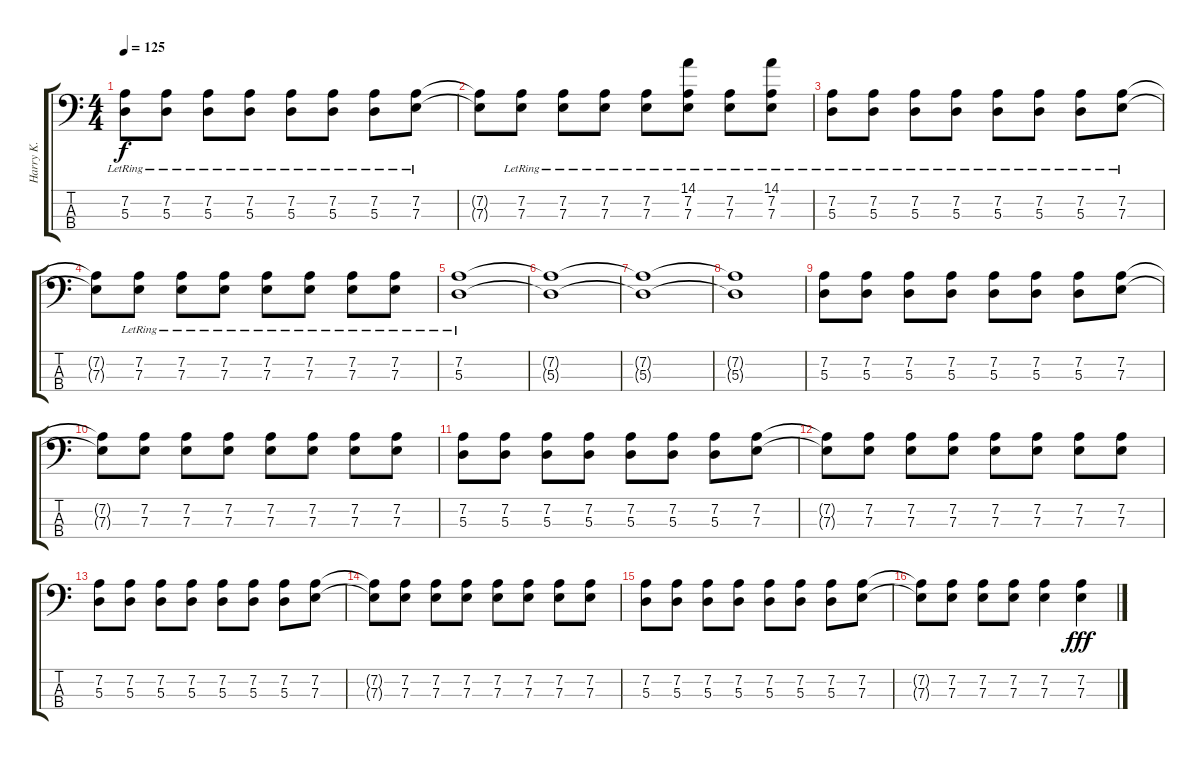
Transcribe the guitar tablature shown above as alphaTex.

\track ("Harry K." "Harry K.") {instrument electricbasspick}
\staff {score tabs}
\tuning (G2 D2 A1 E1) {hide}
\ts (4 4)
\tempo 125
\clef f4
\ks c
(7.2{lr} 5.3{lr}).8{dy f} (7.2{lr} 5.3{lr}).8 (7.2{lr} 5.3{lr}).8 (7.2{lr} 5.3{lr}).8 (7.2{lr} 5.3{lr}).8 (7.2{lr} 5.3{lr}).8 (7.2{lr} 5.3{lr}).8 (7.2{lr} 7.3{lr}).8 |
(7.2{t} 7.3{t}).8 (7.2{lr} 7.3{lr}).8 (7.2{lr} 7.3{lr}).8 (7.2{lr} 7.3{lr}).8 (7.2{lr} 7.3{lr}).8 (14.1{lr} 7.2{lr} 7.3{lr}).8 (7.2{lr} 7.3{lr}).8 (14.1{lr} 7.2{lr} 7.3{lr}).8 |
(7.2{lr} 5.3{lr}).8 (7.2{lr} 5.3{lr}).8 (7.2{lr} 5.3{lr}).8 (7.2{lr} 5.3{lr}).8 (7.2{lr} 5.3{lr}).8 (7.2{lr} 5.3{lr}).8 (7.2{lr} 5.3{lr}).8 (7.2{lr} 7.3{lr}).8 |
(7.2{t} 7.3{t}).8 (7.2{lr} 7.3{lr}).8 (7.2{lr} 7.3{lr}).8 (7.2{lr} 7.3{lr}).8 (7.2{lr} 7.3{lr}).8 (7.2{lr} 7.3{lr}).8 (7.2{lr} 7.3{lr}).8 (7.2{lr} 7.3{lr}).8 |
(7.2{lr} 5.3{lr}).1 |
(7.2{t} 5.3{t}).1 |
(7.2{t} 5.3{t}).1 |
(7.2{t} 5.3{t}).1 |
(7.2 5.3).8 (7.2 5.3).8 (7.2 5.3).8 (7.2 5.3).8 (7.2 5.3).8 (7.2 5.3).8 (7.2 5.3).8 (7.2 7.3).8 |
(7.2{t} 7.3{t}).8 (7.2 7.3).8 (7.2 7.3).8 (7.2 7.3).8 (7.2 7.3).8 (7.2 7.3).8 (7.2 7.3).8 (7.2 7.3).8 |
(7.2 5.3).8 (7.2 5.3).8 (7.2 5.3).8 (7.2 5.3).8 (7.2 5.3).8 (7.2 5.3).8 (7.2 5.3).8 (7.2 7.3).8 |
(7.2{t} 7.3{t}).8 (7.2 7.3).8 (7.2 7.3).8 (7.2 7.3).8 (7.2 7.3).8 (7.2 7.3).8 (7.2 7.3).8 (7.2 7.3).8 |
(7.2 5.3).8 (7.2 5.3).8 (7.2 5.3).8 (7.2 5.3).8 (7.2 5.3).8 (7.2 5.3).8 (7.2 5.3).8 (7.2 7.3).8 |
(7.2{t} 7.3{t}).8 (7.2 7.3).8 (7.2 7.3).8 (7.2 7.3).8 (7.2 7.3).8 (7.2 7.3).8 (7.2 7.3).8 (7.2 7.3).8 |
(7.2 5.3).8 (7.2 5.3).8 (7.2 5.3).8 (7.2 5.3).8 (7.2 5.3).8 (7.2 5.3).8 (7.2 5.3).8 (7.2 7.3).8 |
(7.2{t} 7.3{t}).8 (7.2 7.3).8 (7.2 7.3).8 (7.2 7.3).8 (7.2 7.3).4 (7.2 7.3).4{dy fff}
